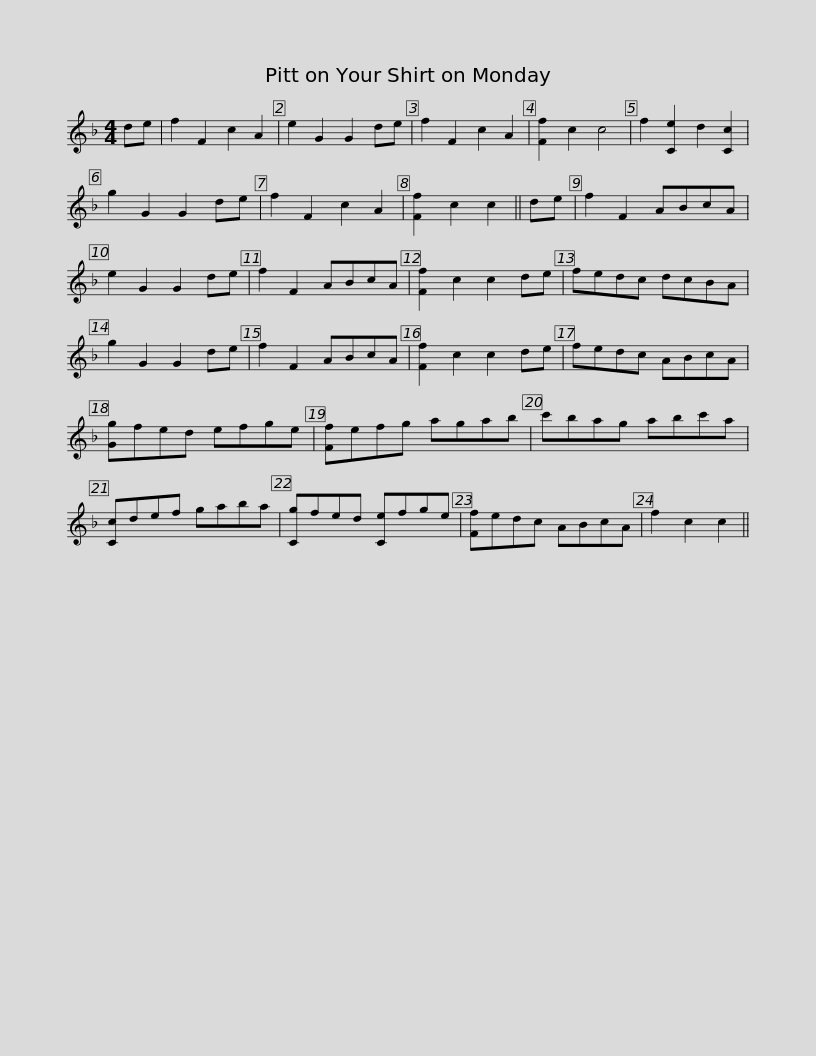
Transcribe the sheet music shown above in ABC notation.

X:1
L:1/8
M:4/4
I:linebreak $
K:F
V:1 treble
V:1
 de | f2 F2 c2 A2 | e2 G2 G2 de | f2 F2 c2 A2 | [Ff]2 c2 c4 | %5
 f2 [Ce]2 d2 [Cc]2 | g2 G2 G2 de | f2 F2 c2 A2 | [Ff]2 c2 c2 || de |$ %10
 f2 F2 ABcA | e2 G2 G2 de | f2 F2 ABcA | [Ff]2 c2 c2 de | fedc dcBA | %15
 g2 G2 G2 de | f2 F2 ABcA |$ [Ff]2 c2 c2 de | fedc ABcA | [Gg]fed efge | %20
 [Ff]efg agab | c'bag abc'a |$ [Cc]def gaba | [Cg]fed [Ce]fge | [Ff]edc ABcA | %25
 f2 c2 c2 || %26
